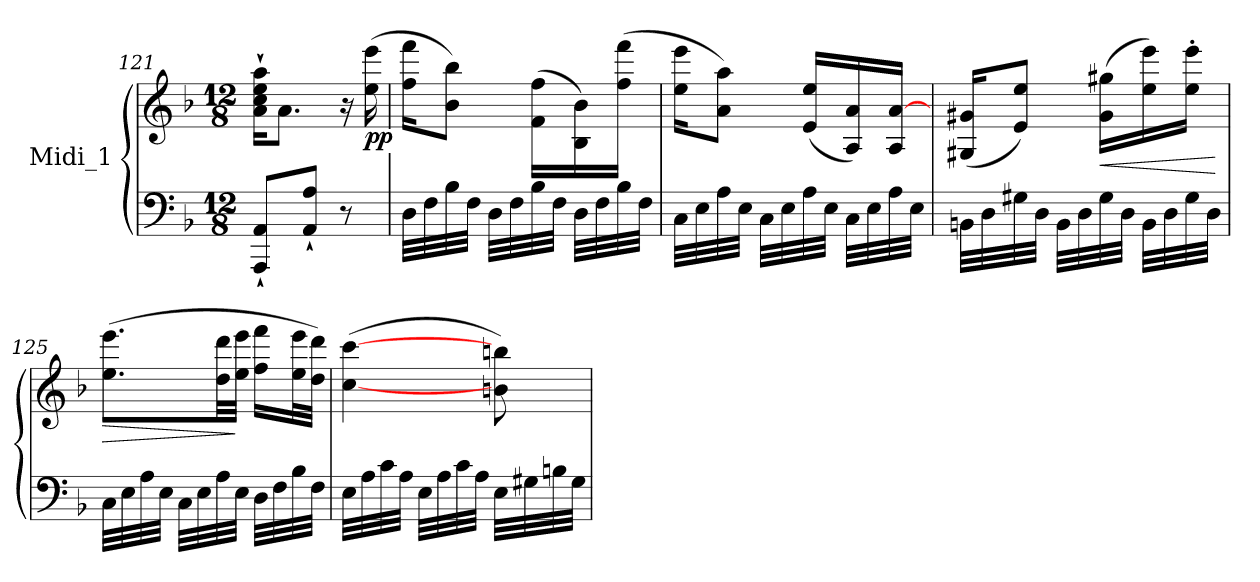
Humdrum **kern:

**kern	**kern	**dynam
*part1	*part1	*part1
*staff2	*staff1	*staff1/2
*I"Midi_1	*	*
*clefF4	*clefG2	*
*k[b-]	*k[b-]	*
*F:	*F:	*
*M12/8	*M12/8	*
=121	=121	=121
*^	*	*
8AAA/` 8AA/`L	4ryy	16a\` 16cc\` 16ee\` 16aa\`KL	.
.	.	8.a\J	.
8AA/` 8A/`J	.	.	.
8r	8ryy	16r	.
!	!	!	!LO:DY:b
.	.	(>16ee\ 16eee\	pp
!!LO:LB:g=z
=122	=122	=122	=122
32D\LLL	4ryy	16ff\ 16fff\KL	.
32F\	.	.	.
32B-i\	.	8b-i\ 8bb-i\J)	.
32F\JJJ	.	.	.
32D\LLL	.	.	.
32F\	.	.	.
32B-\	.	(16f\ 16ff\LL	.
32F\JJJ	.	.	.
32D\LLL	8ryy	16B-\ 16b-\)	.
32F\	.	.	.
32B-\	.	(>16ff\ 16fff\JJ	.
32F\JJJ	.	.	.
=123	=123	=123	=123
32C\LLL	4ryy	16ee\ 16eee\KL	.
32E\	.	.	.
32A\	.	8a\ 8aa\J)	.
32E\JJJ	.	.	.
32C\LLL	.	.	.
32E\	.	.	.
32A\	.	(16e/ 16ee/LL	.
32E\JJJ	.	.	.
32C\LLL	8ryy	16A/ 16a/)	.
32E\	.	.	.
32A\	.	16A/ [16a/JJ	.
32E\JJJ	.	.	.
*v	*v	*	*
!!LO:PB:g=z
=124	=124	=124
*	*MM75	*
32BBn\LLL	(16G#X/ 16g#X/KL	.
32D\	.	.
32G#X\	8e/ 8ee/J)	.
32D\JJJ	.	.
32BB\LLL	.	.
32D\	.	.
!	!	!LO:HP:b
32G#\	(16g#\ 16gg#X\LL	<
32D\JJJ	.	.
32BB\LLL	16ee\ 16eee\)	.
32D\	.	.
32G#\	16ee\' 16eee\'JJ	.
32D\JJJ	.	.
.	.	[
=125	=125	=125
!	!	!LO:HP:b
32C\LLL	(>8.ee\ 8.eee\L	>
32E\	.	.
32A\	.	.
32E\JJJ	.	.
32C\LLL	.	.
32E\	.	.
32A\	32dd\ 32ddd\LL	.
32E\JJJ	32ee\ 32eee\JJJ	]
32D\LLL	16ff\ 16fff\LL	.
32F\	.	.
32B-i\	32ee\ 32eee\L	.
32F\JJJ	32dd\ 32ddd\JJJ)	.
=126	=126	=126
32E\LLL	(>[4cc\ [4ccc\	.
32A\	.	.
32c\	.	.
32A\JJJ	.	.
32E\LLL	.	.
32A\	.	.
32c\	.	.
32A\JJJ	.	.
32E\LLL	8bn\ 8bbn\)	.
32G#X\	.	.
32Bn\	.	.
32G#\JJJ	.	.
=	=	=
*-	*-	*-
